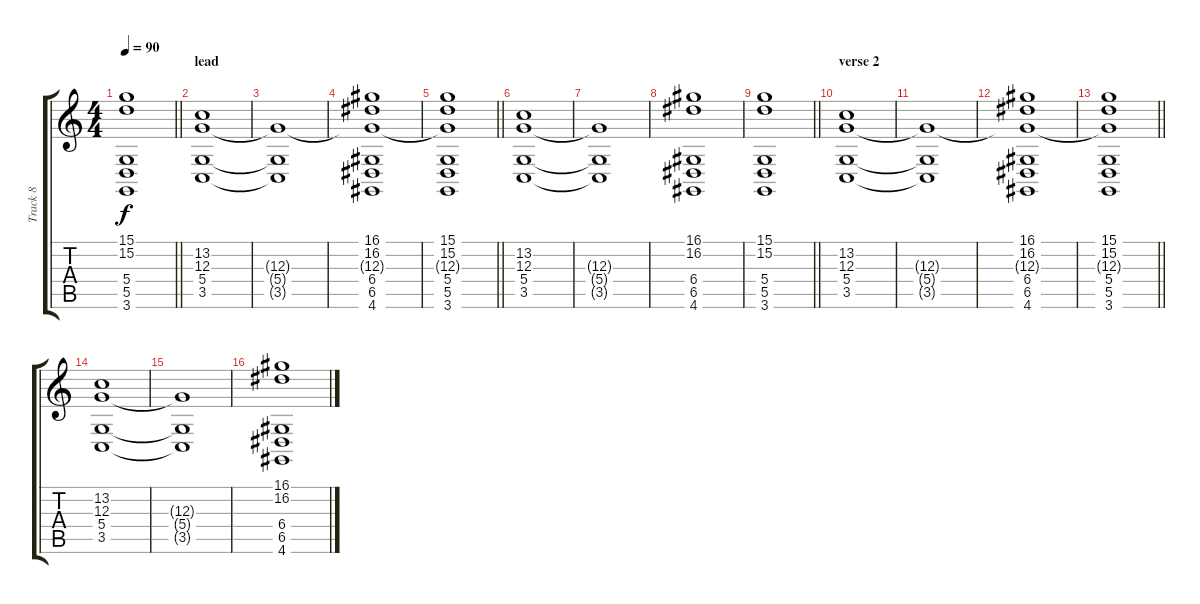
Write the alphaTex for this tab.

\track ("Track 8" "Track 8") {instrument pad2warm}
\staff {score tabs}
\tuning (E4 B3 G3 D3 A2 E2) {hide}
\ts (4 4)
\tempo 90
\clef g2
\barLineRight lightlight
\ks c
(15.1 15.2 5.4 5.5 3.6).1{dy f} |
\section ("" "lead")
(13.2 12.3 5.4 3.5).1 |
(12.3{t} 5.4{t} 3.5{t}).1 |
(16.1 16.2 12.3{t} 6.4 6.5 4.6).1 |
\barLineRight lightlight
(15.1 15.2 12.3{t} 5.4 5.5 3.6).1 |
(13.2 12.3 5.4 3.5).1 |
(12.3{t} 5.4{t} 3.5{t}).1 |
(16.1 16.2 6.4 6.5 4.6).1 |
\barLineRight lightlight
(15.1 15.2 5.4 5.5 3.6).1 |
\section ("" "verse 2")
(13.2 12.3 5.4 3.5).1 |
(12.3{t} 5.4{t} 3.5{t}).1 |
(16.1 16.2 12.3{t} 6.4 6.5 4.6).1 |
\barLineRight lightlight
(15.1 15.2 12.3{t} 5.4 5.5 3.6).1 |
(13.2 12.3 5.4 3.5).1 |
(12.3{t} 5.4{t} 3.5{t}).1 |
(16.1 16.2 6.4 6.5 4.6).1
